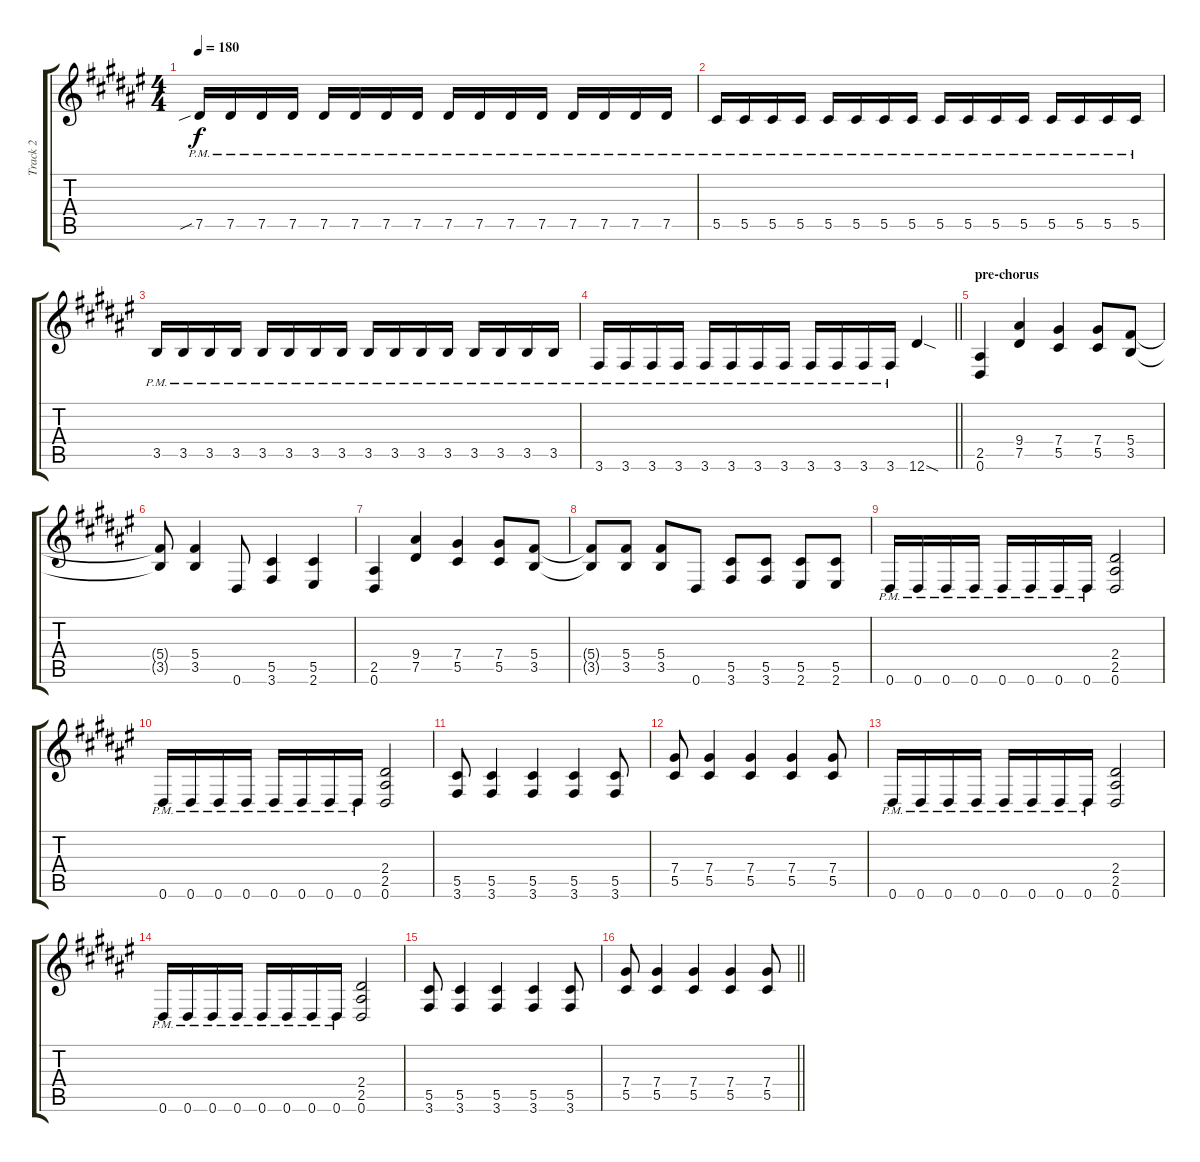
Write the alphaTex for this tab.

\track ("Track 2" "Track 2") {instrument distortionguitar}
\staff {score tabs}
\tuning (Eb4 Bb3 Gb3 Db3 Ab2 Eb2) {hide}
\ts (4 4)
\tempo 180
\clef g2
\ks f#
7.5{sib pm}.16{dy f} 7.5{pm}.16 7.5{pm}.16 7.5{pm}.16 7.5{pm}.16 7.5{pm}.16 7.5{pm}.16 7.5{pm}.16 7.5{pm}.16 7.5{pm}.16 7.5{pm}.16 7.5{pm}.16 7.5{pm}.16 7.5{pm}.16 7.5{pm}.16 7.5{pm}.16 |
5.5{pm}.16 5.5{pm}.16 5.5{pm}.16 5.5{pm}.16 5.5{pm}.16 5.5{pm}.16 5.5{pm}.16 5.5{pm}.16 5.5{pm}.16 5.5{pm}.16 5.5{pm}.16 5.5{pm}.16 5.5{pm}.16 5.5{pm}.16 5.5{pm}.16 5.5{pm}.16 |
3.5{pm}.16 3.5{pm}.16 3.5{pm}.16 3.5{pm}.16 3.5{pm}.16 3.5{pm}.16 3.5{pm}.16 3.5{pm}.16 3.5{pm}.16 3.5{pm}.16 3.5{pm}.16 3.5{pm}.16 3.5{pm}.16 3.5{pm}.16 3.5{pm}.16 3.5{pm}.16 |
\barLineRight lightlight
3.6{pm}.16 3.6{pm}.16 3.6{pm}.16 3.6{pm}.16 3.6{pm}.16 3.6{pm}.16 3.6{pm}.16 3.6{pm}.16 3.6{pm}.16 3.6{pm}.16 3.6{pm}.16 3.6{pm}.16 12.6{sod}.4 |
\section ("" "pre-chorus")
(2.5 0.6).4 (9.4 7.5).4 (7.4 5.5).4 (7.4 5.5).8 (5.4 3.5).8 |
(5.4{t} 3.5{t}).8 (5.4 3.5).4 0.6.8 (5.5 3.6).4 (5.5 2.6).4 |
(2.5 0.6).4 (9.4 7.5).4 (7.4 5.5).4 (7.4 5.5).8 (5.4 3.5).8 |
(5.4{t} 3.5{t}).8 (5.4 3.5).8 (5.4 3.5).8 0.6.8 (5.5 3.6).8 (5.5 3.6).8 (5.5 2.6).8 (5.5 2.6).8 |
0.6{pm}.16 0.6{pm}.16 0.6{pm}.16 0.6{pm}.16 0.6{pm}.16 0.6{pm}.16 0.6{pm}.16 0.6{pm}.16 (2.4 2.5 0.6).2 |
0.6{pm}.16 0.6{pm}.16 0.6{pm}.16 0.6{pm}.16 0.6{pm}.16 0.6{pm}.16 0.6{pm}.16 0.6{pm}.16 (2.4 2.5 0.6).2 |
(5.5 3.6).8 (5.5 3.6).4 (5.5 3.6).4 (5.5 3.6).4 (5.5 3.6).8 |
(7.4 5.5).8 (7.4 5.5).4 (7.4 5.5).4 (7.4 5.5).4 (7.4 5.5).8 |
0.6{pm}.16 0.6{pm}.16 0.6{pm}.16 0.6{pm}.16 0.6{pm}.16 0.6{pm}.16 0.6{pm}.16 0.6{pm}.16 (2.4 2.5 0.6).2 |
0.6{pm}.16 0.6{pm}.16 0.6{pm}.16 0.6{pm}.16 0.6{pm}.16 0.6{pm}.16 0.6{pm}.16 0.6{pm}.16 (2.4 2.5 0.6).2 |
(5.5 3.6).8 (5.5 3.6).4 (5.5 3.6).4 (5.5 3.6).4 (5.5 3.6).8 |
\barLineRight lightlight
(7.4 5.5).8 (7.4 5.5).4 (7.4 5.5).4 (7.4 5.5).4 (7.4 5.5).8
